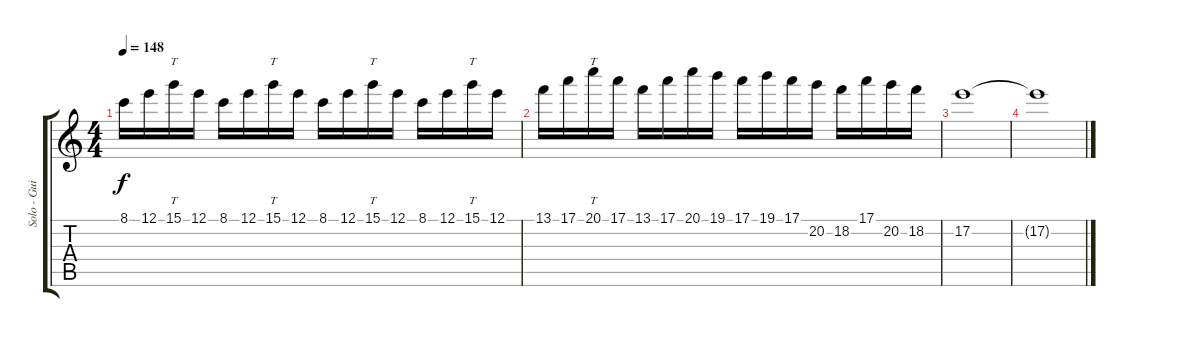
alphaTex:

\track ("Solo - Guitar" "Solo - Gui") {instrument distortionguitar}
\staff {score tabs}
\tuning (E4 B3 G3 D3 A2 E2) {hide}
\ts (4 4)
\tempo 148
\clef g2
\ks c
8.1.16{dy f} 12.1.16 15.1.16{tt} 12.1.16 8.1.16 12.1.16 15.1.16{tt} 12.1.16 8.1.16 12.1.16 15.1.16{tt} 12.1.16 8.1.16 12.1.16 15.1.16{tt} 12.1.16 |
13.1.16 17.1.16 20.1.16{tt} 17.1.16 13.1.16 17.1.16 20.1.16 19.1.16 17.1.16 19.1.16 17.1.16 20.2.16 18.2.16 17.1.16 20.2.16 18.2.16 |
17.2.1 |
17.2{t}.1
